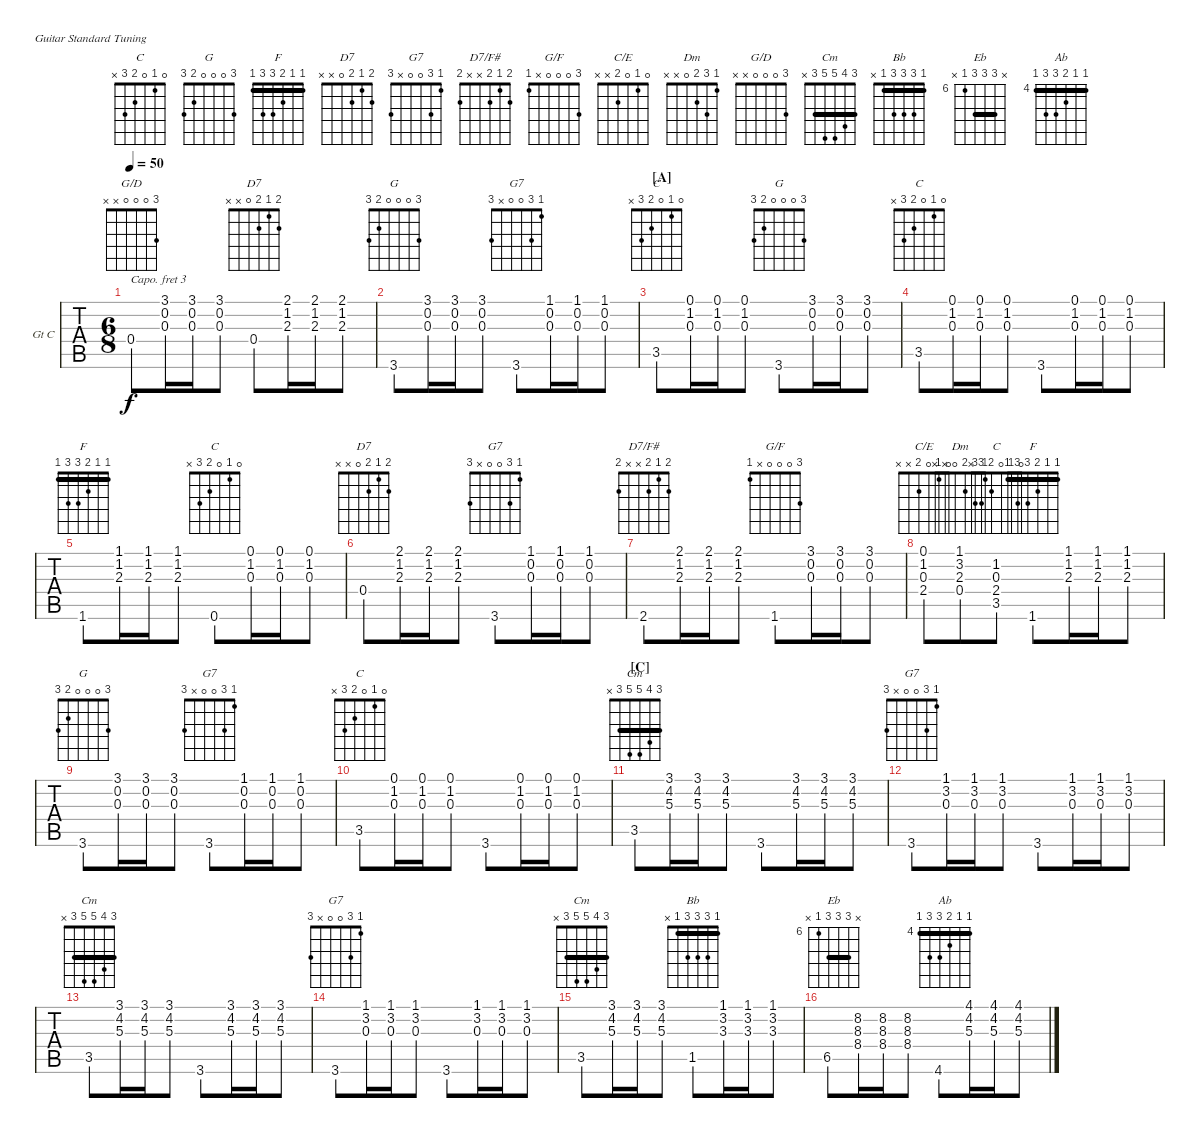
\defaultSystemsLayout 4
\bracketExtendMode nobrackets
\firstSystemTrackNameOrientation horizontal
\otherSystemsTrackNameOrientation horizontal
\chordDiagramsInScore
\track ("Guitar Chords" "Gt C") {instrument acousticguitarsteel}
\staff {tabs}
\capo 3
\tuning (E4 B3 G3 D3 A2 E2)
\chord ("C" 0 1 0 2 3 x)
\chord ("G" 3 0 0 0 2 3)
\chord ("F" 1 1 2 3 3 1) {barre (1 1)}
\chord ("D7" 2 1 2 0 x x)
\chord ("G7" 1 0 0 0 2 3)
\chord ("D7/F#" 2 1 2 x x 2)
\chord ("G/F" 3 0 0 0 x 1)
\chord ("C/E" 0 1 0 2 x x)
\chord ("Dm" 1 3 2 0 x x)
\chord ("G/D" 3 0 0 0 x x)
\chord ("Cm" 3 4 5 5 3 x) {barre 3}
\chord ("G7" 1 3 0 0 x 3)
\chord ("Bb" 1 3 3 3 1 x) {barre 1}
\chord ("Eb" x 8 8 8 6 x) {firstfret 6 barre (8 8)}
\chord ("Ab" 4 4 5 6 6 4) {firstfret 4 barre (4 4)}
\ts (6 8)
\tempo 50
\clef g2
\ks eb
0.4.8{ch "G/D" dy f} (0.3 3.1 0.2).16 (0.3 3.1 0.2).16 (0.3 3.1 0.2).8 0.4.8{ch "D7"} (2.3 1.2 2.1).16 (2.3 1.2 2.1).16 (2.3 1.2 2.1).8 |
3.6.8{ch "G"} (0.3 3.1 0.2).16 (0.3 3.1 0.2).16 (0.3 3.1 0.2).8 3.6.8{ch "G7"} (0.3 0.2 1.1).16 (0.3 0.2 1.1).16 (0.3 0.2 1.1).8 |
\section ("A" "")
3.5.8{ch "C"} (0.3 1.2 0.1).16 (0.3 1.2 0.1).16 (0.3 1.2 0.1).8 3.6.8{ch "G"} (0.3 3.1 0.2).16 (0.3 3.1 0.2).16 (0.3 3.1 0.2).8 |
3.5.8{ch "C"} (0.3 1.2 0.1).16 (0.3 1.2 0.1).16 (0.3 1.2 0.1).8 3.6.8 (0.3 1.2 0.1).16 (0.3 1.2 0.1).16 (0.3 1.2 0.1).8 |
1.6.8{ch "F"} (2.3 1.2 1.1).16 (2.3 1.2 1.1).16 (2.3 1.2 1.1).8 0.6.8{ch "C"} (0.3 1.2 0.1).16 (0.3 1.2 0.1).16 (0.3 1.2 0.1).8 |
0.4.8{ch "D7"} (2.3 1.2 2.1).16 (2.3 1.2 2.1).16 (2.3 1.2 2.1).8 3.6.8{ch "G7"} (0.3 0.2 1.1).16 (0.3 0.2 1.1).16 (0.3 0.2 1.1).8 |
2.6.8{ch "D7/F#"} (2.3 1.2 2.1).16 (2.3 1.2 2.1).16 (2.3 1.2 2.1).8 1.6.8{ch "G/F"} (0.3 3.1 0.2).16 (0.3 3.1 0.2).16 (0.3 3.1 0.2).8 |
(2.4 0.3 1.2 0.1).8{ch "C/E"} (0.4 2.3 3.2 1.1).8{ch "Dm"} (3.5 2.4 0.3 1.2).8{ch "C"} 1.6.8{ch "F"} (2.3 1.2 1.1).16 (2.3 1.2 1.1).16 (2.3 1.2 1.1).8 |
3.6.8{ch "G"} (0.3 3.1 0.2).16 (0.3 3.1 0.2).16 (0.3 3.1 0.2).8 3.6.8{ch "G7"} (0.3 0.2 1.1).16 (0.3 0.2 1.1).16 (0.3 0.2 1.1).8 |
3.5.8{ch "C"} (0.3 1.2 0.1).16 (0.3 1.2 0.1).16 (0.3 1.2 0.1).8 3.6.8 (0.3 1.2 0.1).16 (0.3 1.2 0.1).16 (0.3 1.2 0.1).8 |
\section ("C" "")
3.5.8{ch "Cm"} (5.3 4.2 3.1).16 (5.3 4.2 3.1).16 (5.3 4.2 3.1).8 3.6.8 (5.3 3.1 4.2).16 (5.3 3.1 4.2).16 (5.3 3.1 4.2).8 |
3.6.8{ch "G7"} (0.3 1.1 3.2).16 (0.3 1.1 3.2).16 (0.3 1.1 3.2).8 3.6.8 (0.3 3.2 1.1).16 (0.3 3.2 1.1).16 (0.3 3.2 1.1).8 |
3.5.8{ch "Cm"} (5.3 4.2 3.1).16 (5.3 4.2 3.1).16 (5.3 4.2 3.1).8 3.6.8 (5.3 3.1 4.2).16 (5.3 3.1 4.2).16 (5.3 3.1 4.2).8 |
3.6.8{ch "G7"} (0.3 1.1 3.2).16 (0.3 1.1 3.2).16 (0.3 1.1 3.2).8 3.6.8 (0.3 3.2 1.1).16 (0.3 3.2 1.1).16 (0.3 3.2 1.1).8 |
3.5.8{ch "Cm"} (5.3 4.2 3.1).16 (5.3 4.2 3.1).16 (5.3 4.2 3.1).8 1.5.8{ch "Bb"} (3.3 3.2 1.1).16 (3.3 3.2 1.1).16 (3.3 3.2 1.1).8 |
6.5.8{ch "Eb"} (8.3 8.2 8.4).16 (8.3 8.2 8.4).16 (8.3 8.2 8.4).8 4.6.8{ch "Ab"} (5.3 4.2 4.1).16 (5.3 4.2 4.1).16 (5.3 4.2 4.1).8
